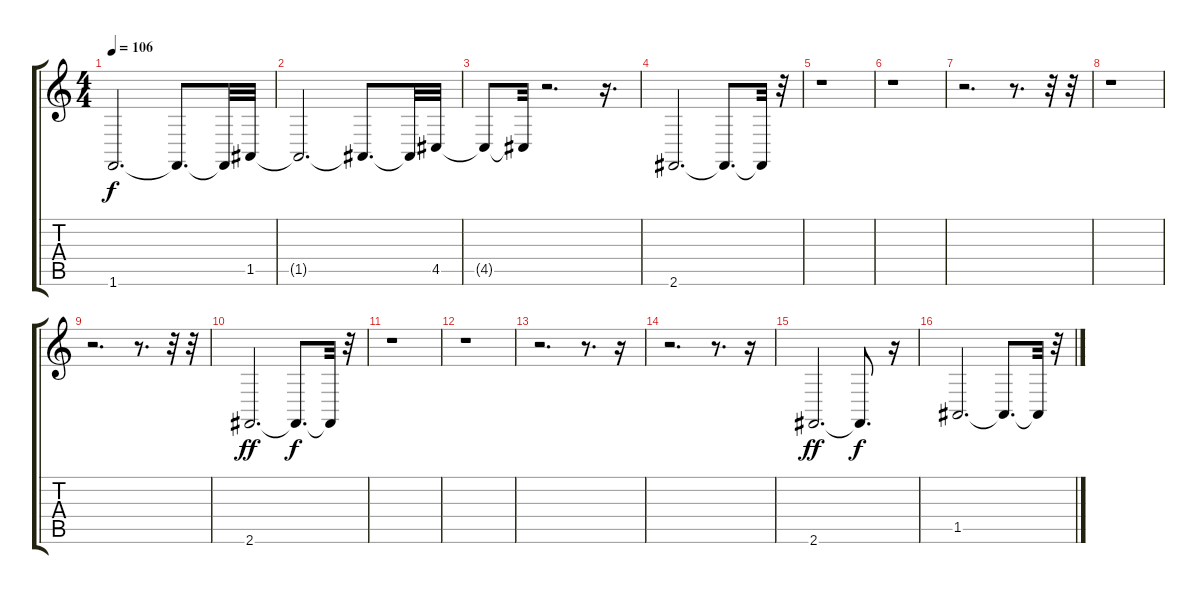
\track "" {instrument trombone}
\staff {score tabs}
\tuning (E4 B3 G3 D3 A2 E2) {hide}
\ts (4 4)
\tempo 106
\clef g2
\ks c
1.6.2{d dy f} 1.6{t}.8{d} 1.6{t}.32 1.5.32 |
1.5{t}.2{d} 1.5{t}.8{d} 1.5{t}.32 4.5.32 |
4.5{t}.8 4.5{t}.32 r.2{d} r.16{d} |
2.6.2{d} 2.6{t}.8{d} 2.6{t}.32 r.32 |
r.1 |
r.1 |
r.2{d} r.8{d} r.32 r.32 |
r.1 |
r.2{d} r.8{d} r.32 r.32 |
2.6.2{d dy ff} 2.6{t}.8{d dy f} 2.6{t}.32 r.32 |
r.1 |
r.1 |
r.2{d} r.8{d} r.16 |
r.2{d} r.8{d} r.16 |
2.6.2{d dy ff} 2.6{t}.8{d dy f} r.16 |
1.5.2{d} 1.5{t}.8{d} 1.5{t}.32 r.32
